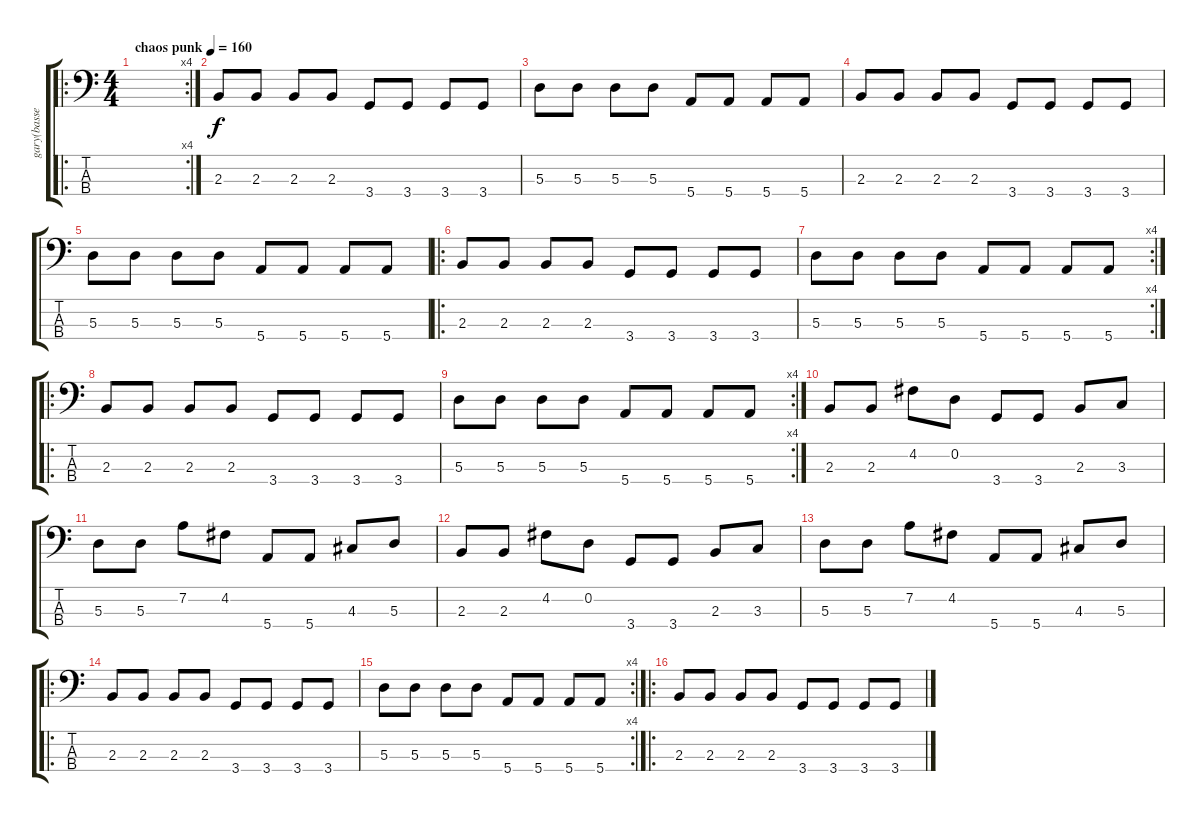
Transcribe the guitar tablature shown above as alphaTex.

\track ("gary(basse)" "gary(basse") {instrument electricbasspick}
\staff {score tabs}
\tuning (G2 D2 A1 E1) {hide}
\ro
\rc 4
\ts (4 4)
\tempo (160 "chaos punk")
\clef f4
\ks c
|
2.3.8 2.3.8 2.3.8 2.3.8 3.4.8 3.4.8 3.4.8 3.4.8 |
5.3.8 5.3.8 5.3.8 5.3.8 5.4.8 5.4.8 5.4.8 5.4.8 |
2.3.8 2.3.8 2.3.8 2.3.8 3.4.8 3.4.8 3.4.8 3.4.8 |
5.3.8 5.3.8 5.3.8 5.3.8 5.4.8 5.4.8 5.4.8 5.4.8 |
\ro
2.3.8 2.3.8 2.3.8 2.3.8 3.4.8 3.4.8 3.4.8 3.4.8 |
\rc 4
5.3.8 5.3.8 5.3.8 5.3.8 5.4.8 5.4.8 5.4.8 5.4.8 |
\ro
2.3.8 2.3.8 2.3.8 2.3.8 3.4.8 3.4.8 3.4.8 3.4.8 |
\rc 4
5.3.8 5.3.8 5.3.8 5.3.8 5.4.8 5.4.8 5.4.8 5.4.8 |
2.3.8 2.3.8 4.2.8 0.2.8 3.4.8 3.4.8 2.3.8 3.3.8 |
5.3.8 5.3.8 7.2.8 4.2.8 5.4.8 5.4.8 4.3.8 5.3.8 |
2.3.8 2.3.8 4.2.8 0.2.8 3.4.8 3.4.8 2.3.8 3.3.8 |
5.3.8 5.3.8 7.2.8 4.2.8 5.4.8 5.4.8 4.3.8 5.3.8 |
\ro
2.3.8 2.3.8 2.3.8 2.3.8 3.4.8 3.4.8 3.4.8 3.4.8 |
\rc 4
5.3.8 5.3.8 5.3.8 5.3.8 5.4.8 5.4.8 5.4.8 5.4.8 |
\ro
2.3.8 2.3.8 2.3.8 2.3.8 3.4.8 3.4.8 3.4.8 3.4.8
